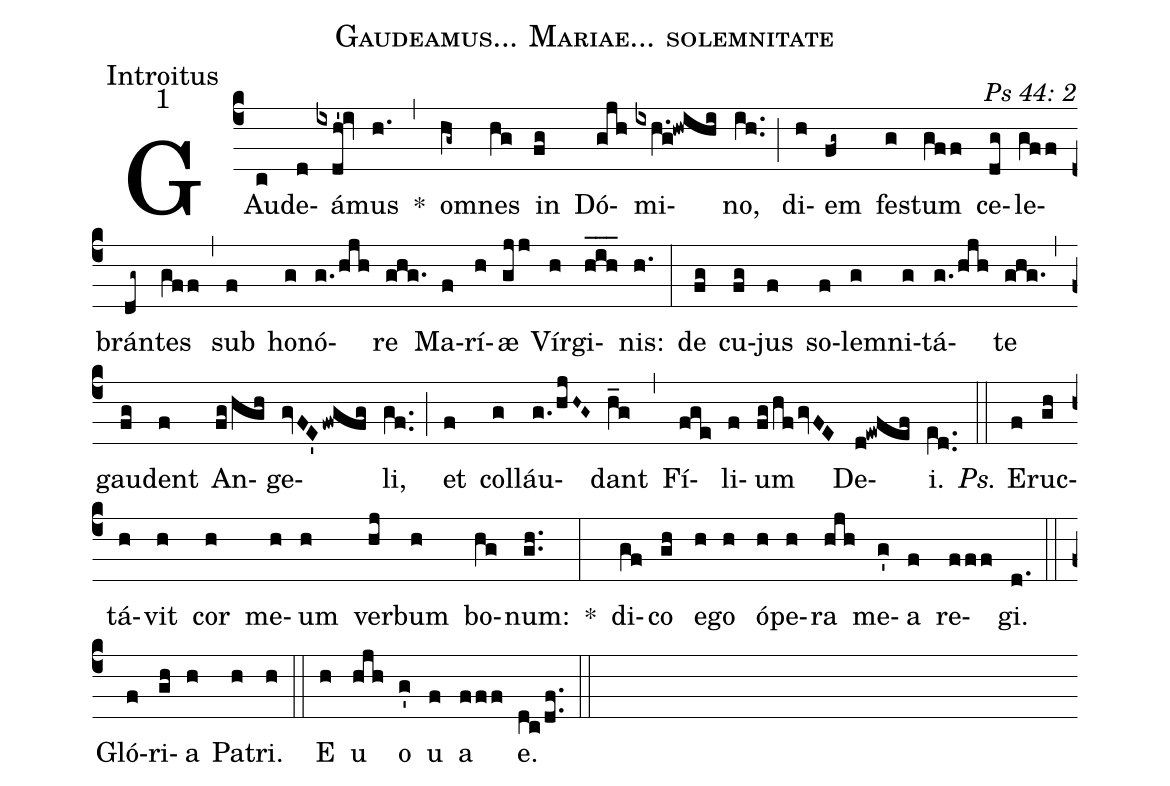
name: Gaudeamus... Mariae... solemnitate;
office-part: Introitus;
mode: 1;
commentary: Ps 44: 2;
%%
(c4) GAu(c)de(d)á(ixdh'!iv)mus(h.) *(,) om(hg~)nes(hg) in(fg) Dó(gjh)mi(ixh.g!hwihi)no,(ih..) (;) di(h)em(fg~) fes(g)tum(gff) ce(dg)le(gff)brán(dg~)tes(gff) (,) sub(f) ho(g)nó(g./hjh)re(ghg.) Ma(f)rí(h)æ(gjj) Vír(h)gi(h_i_h_)nis:(h.) (:)
de(fg) cu(fg)jus(f) so(f)lem(g)ni(g)tá(g./hjh)te(ghg.) (,) gau(fg)dent(f) An(fg/hgh)ge(gvFE'fwgfg)li,(gf..) (;) et(f) col(g)láu(g./hjH~G~)dant(h_g) (,) Fí(fge)li(f)um(fg/hfgvFE) De(d!ewfef)i.(e[ll:1]d..) (::)
<i>Ps.</i> E(f)ruc(gh)tá(h)vit(h) cor(h) me(h)um(h) ver(hj)bum(h) bo(hg)num:(gh..) *(:)
di(gf)co(gh) e(h)go(h) ó(h)pe(h)ra(hjh) me(g')a(f) re(fff)gi.(d.) (::)
Gló(f)ri(gh)a(h) Pa(h)tri.(h) (::)
<eu>E(h) u(hjh) o(g') u(f) a(fff) e.</eu>(dc/df..) (::)
